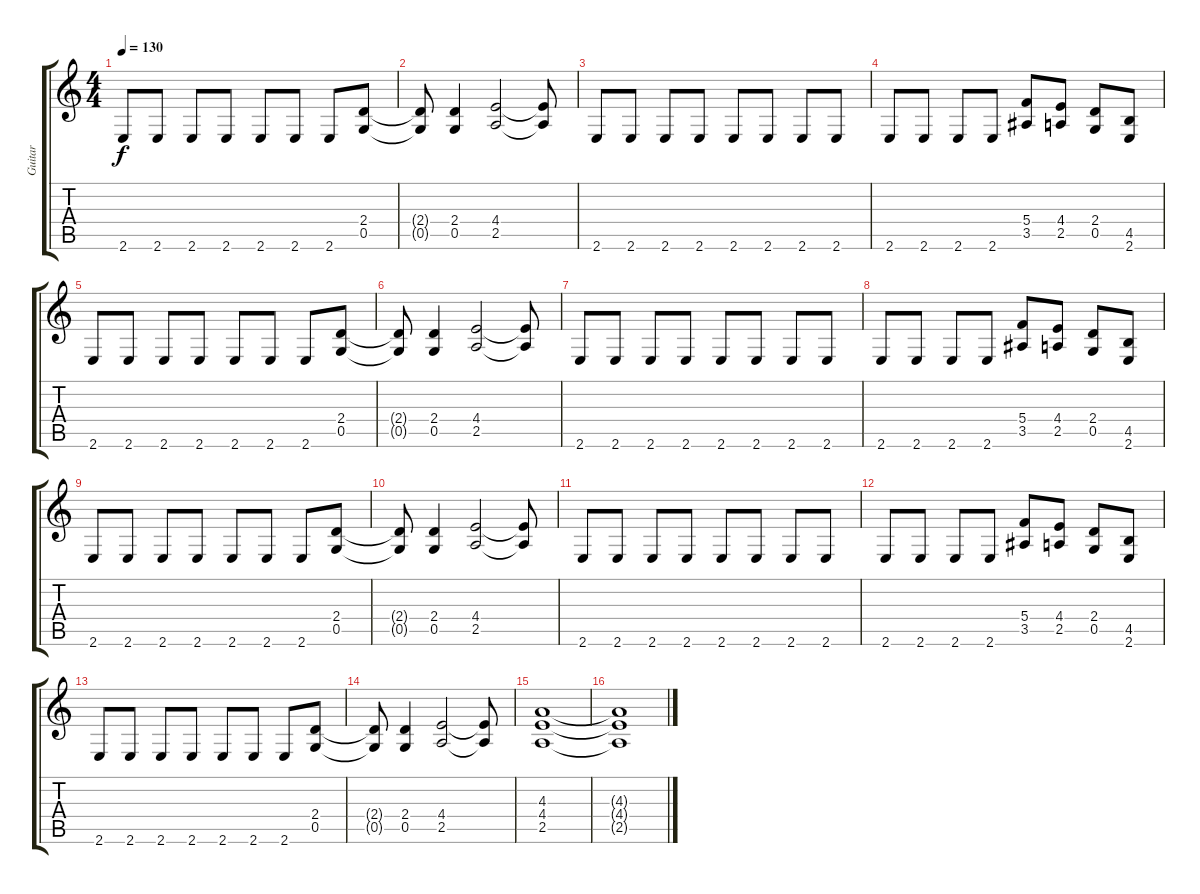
\track ("Guitar" "Guitar") {instrument distortionguitar}
\staff {score tabs}
\tuning (D4 A3 F3 C3 G2 D2) {hide}
\ts (4 4)
\tempo 130
\clef g2
\ks c
2.6.8{dy f} 2.6.8 2.6.8 2.6.8 2.6.8 2.6.8 2.6.8 (2.4 0.5).8 |
(2.4{t} 0.5{t}).8 (2.4 0.5).4 (4.4 2.5).2 (4.4{t} 2.5{t}).8 |
2.6.8 2.6.8 2.6.8 2.6.8 2.6.8 2.6.8 2.6.8 2.6.8 |
2.6.8 2.6.8 2.6.8 2.6.8 (5.4 3.5).8 (4.4 2.5).8 (2.4 0.5).8 (4.5 2.6).8 |
2.6.8 2.6.8 2.6.8 2.6.8 2.6.8 2.6.8 2.6.8 (2.4 0.5).8 |
(2.4{t} 0.5{t}).8 (2.4 0.5).4 (4.4 2.5).2 (4.4{t} 2.5{t}).8 |
2.6.8 2.6.8 2.6.8 2.6.8 2.6.8 2.6.8 2.6.8 2.6.8 |
2.6.8 2.6.8 2.6.8 2.6.8 (5.4 3.5).8 (4.4 2.5).8 (2.4 0.5).8 (4.5 2.6).8 |
2.6.8 2.6.8 2.6.8 2.6.8 2.6.8 2.6.8 2.6.8 (2.4 0.5).8 |
(2.4{t} 0.5{t}).8 (2.4 0.5).4 (4.4 2.5).2 (4.4{t} 2.5{t}).8 |
2.6.8 2.6.8 2.6.8 2.6.8 2.6.8 2.6.8 2.6.8 2.6.8 |
2.6.8 2.6.8 2.6.8 2.6.8 (5.4 3.5).8 (4.4 2.5).8 (2.4 0.5).8 (4.5 2.6).8 |
2.6.8 2.6.8 2.6.8 2.6.8 2.6.8 2.6.8 2.6.8 (2.4 0.5).8 |
(2.4{t} 0.5{t}).8 (2.4 0.5).4 (4.4 2.5).2 (4.4{t} 2.5{t}).8 |
(4.3 4.4 2.5).1 |
(4.3{t} 4.4{t} 2.5{t}).1
